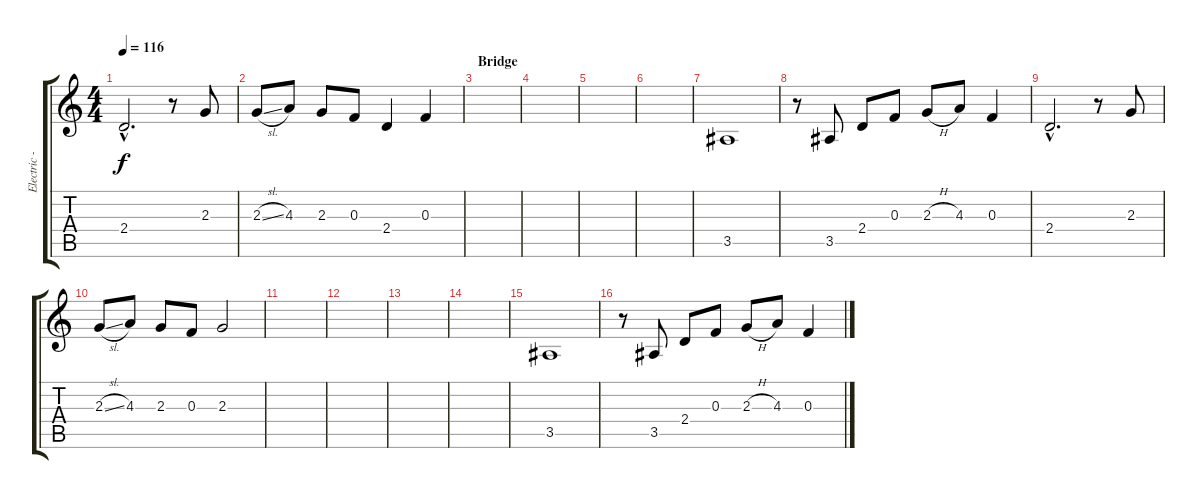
\track ("Electric - Solo" "Electric -") {instrument electricguitarjazz}
\staff {score tabs}
\tuning (D4 A3 F3 C3 G2 D2) {hide}
\ts (4 4)
\tempo 116
\clef g2
\ks c
2.4{hac}.2{d dy f} r.8 2.3.8 |
2.3{sl}.8 4.3.8 2.3.8 0.3.8 2.4.4 0.3.4 |
\section ("" "Bridge")
|
|
|
|
3.5.1 |
r.8 3.5.8 2.4.8 0.3.8 2.3{h}.8 4.3.8 0.3.4 |
2.4{hac}.2{d} r.8 2.3.8 |
2.3{sl}.8 4.3.8 2.3.8 0.3.8 2.3.2 |
|
|
|
|
3.5.1 |
r.8 3.5.8 2.4.8 0.3.8 2.3{h}.8 4.3.8 0.3.4
